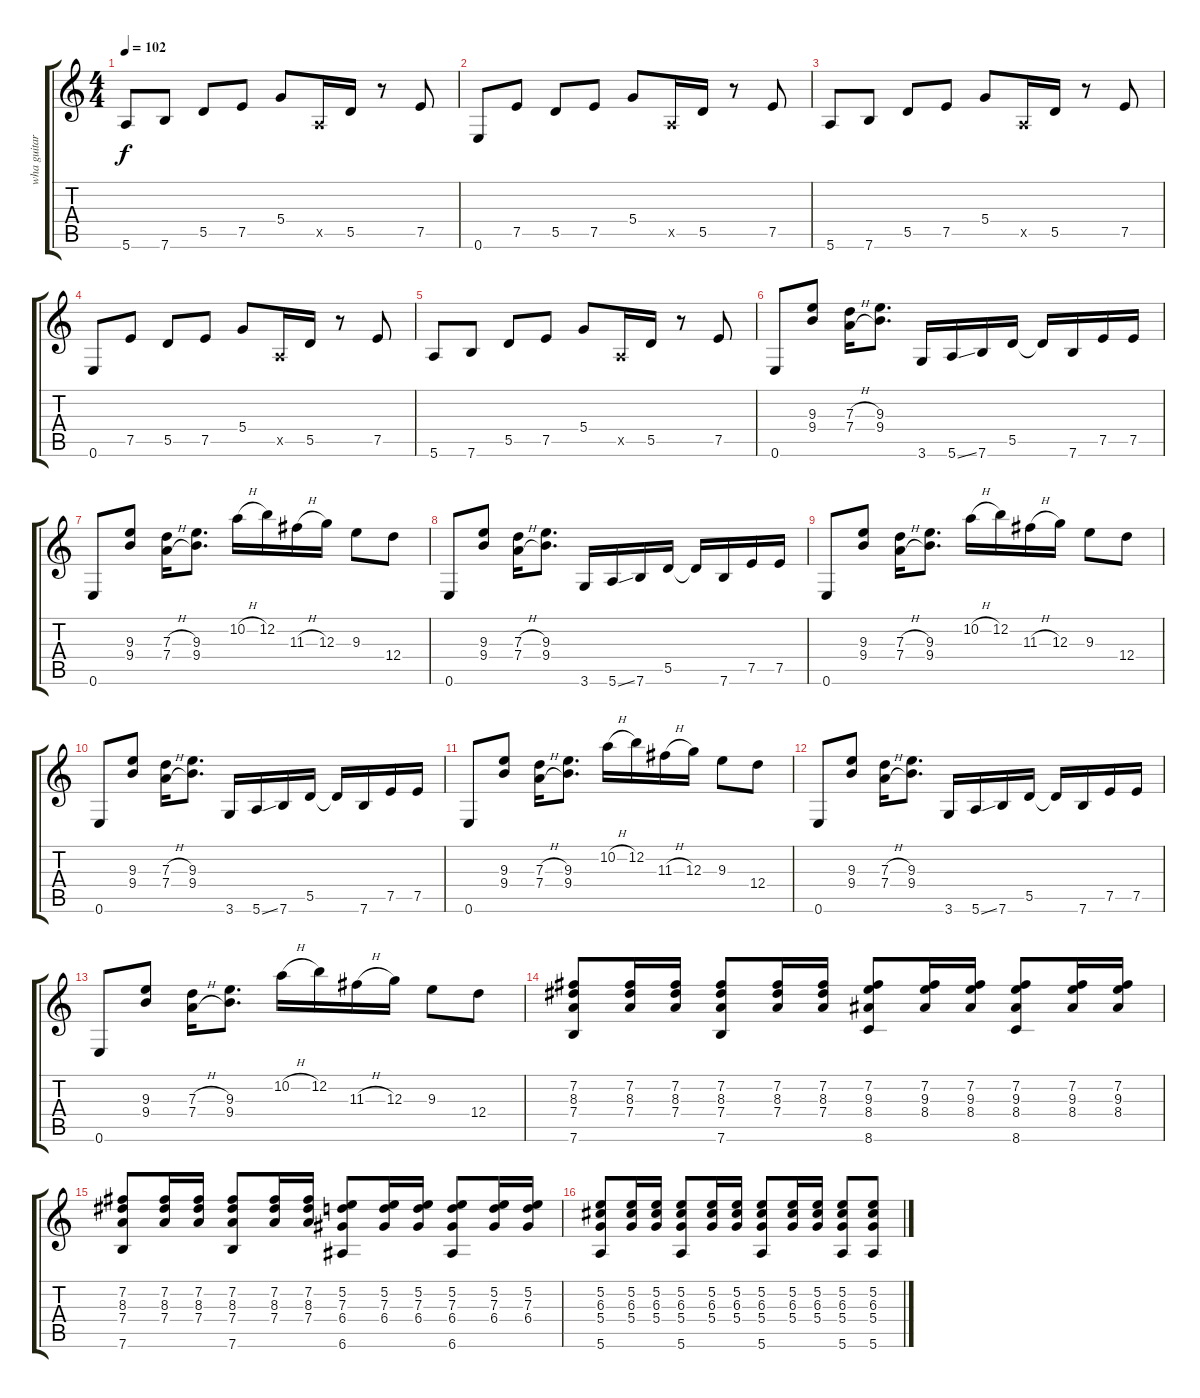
\track ("wha guitar" "wha guitar") {instrument overdrivenguitar}
\staff {score tabs}
\tuning (E4 B3 G3 D3 A2 E2) {hide}
\ts (4 4)
\tempo 102
\clef g2
\ks c
5.6.8{dy f} 7.6.8 5.5.8 7.5.8 5.4.8 0.5{x}.16 5.5.16 r.8 7.5.8 |
0.6.8 7.5.8 5.5.8 7.5.8 5.4.8 0.5{x}.16 5.5.16 r.8 7.5.8 |
5.6.8 7.6.8 5.5.8 7.5.8 5.4.8 0.5{x}.16 5.5.16 r.8 7.5.8 |
0.6.8 7.5.8 5.5.8 7.5.8 5.4.8 0.5{x}.16 5.5.16 r.8 7.5.8 |
5.6.8 7.6.8 5.5.8 7.5.8 5.4.8 0.5{x}.16 5.5.16 r.8 7.5.8 |
0.6.8 (9.3 9.4).8 (7.3{h} 7.4{h}).16 (9.3 9.4).8{d} 3.6.16 5.6{ss}.16 7.6.16 5.5.16 5.5{t}.16 7.6.16 7.5.16 7.5.16 |
0.6.8 (9.3 9.4).8 (7.3{h} 7.4{h}).16 (9.3 9.4).8{d} 10.2{h}.16 12.2.16 11.3{h}.16 12.3.16 9.3.8 12.4.8 |
0.6.8 (9.3 9.4).8 (7.3{h} 7.4{h}).16 (9.3 9.4).8{d} 3.6.16 5.6{ss}.16 7.6.16 5.5.16 5.5{t}.16 7.6.16 7.5.16 7.5.16 |
0.6.8 (9.3 9.4).8 (7.3{h} 7.4{h}).16 (9.3 9.4).8{d} 10.2{h}.16 12.2.16 11.3{h}.16 12.3.16 9.3.8 12.4.8 |
0.6.8 (9.3 9.4).8 (7.3{h} 7.4{h}).16 (9.3 9.4).8{d} 3.6.16 5.6{ss}.16 7.6.16 5.5.16 5.5{t}.16 7.6.16 7.5.16 7.5.16 |
0.6.8 (9.3 9.4).8 (7.3{h} 7.4{h}).16 (9.3 9.4).8{d} 10.2{h}.16 12.2.16 11.3{h}.16 12.3.16 9.3.8 12.4.8 |
0.6.8 (9.3 9.4).8 (7.3{h} 7.4{h}).16 (9.3 9.4).8{d} 3.6.16 5.6{ss}.16 7.6.16 5.5.16 5.5{t}.16 7.6.16 7.5.16 7.5.16 |
0.6.8 (9.3 9.4).8 (7.3{h} 7.4{h}).16 (9.3 9.4).8{d} 10.2{h}.16 12.2.16 11.3{h}.16 12.3.16 9.3.8 12.4.8 |
(7.2 8.3 7.4 7.6).8 (7.2 8.3 7.4).16 (7.2 8.3 7.4).16 (7.2 8.3 7.4 7.6).8 (7.2 8.3 7.4).16 (7.2 8.3 7.4).16 (7.2 9.3 8.4 8.6).8 (7.2 9.3 8.4).16 (7.2 9.3 8.4).16 (7.2 9.3 8.4 8.6).8 (7.2 9.3 8.4).16 (7.2 9.3 8.4).16 |
(7.2 8.3 7.4 7.6).8 (7.2 8.3 7.4).16 (7.2 8.3 7.4).16 (7.2 8.3 7.4 7.6).8 (7.2 8.3 7.4).16 (7.2 8.3 7.4).16 (5.2 7.3 6.4 6.6).8 (5.2 7.3 6.4).16 (5.2 7.3 6.4).16 (5.2 7.3 6.4 6.6).8 (5.2 7.3 6.4).16 (5.2 7.3 6.4).16 |
(5.2 6.3 5.4 5.6).8 (5.2 6.3 5.4).16 (5.2 6.3 5.4).16 (5.2 6.3 5.4 5.6).8 (5.2 6.3 5.4).16 (5.2 6.3 5.4).16 (5.2 6.3 5.4 5.6).8 (5.2 6.3 5.4).16 (5.2 6.3 5.4).16 (5.2 6.3 5.4 5.6).8 (5.2 6.3 5.4 5.6).8
